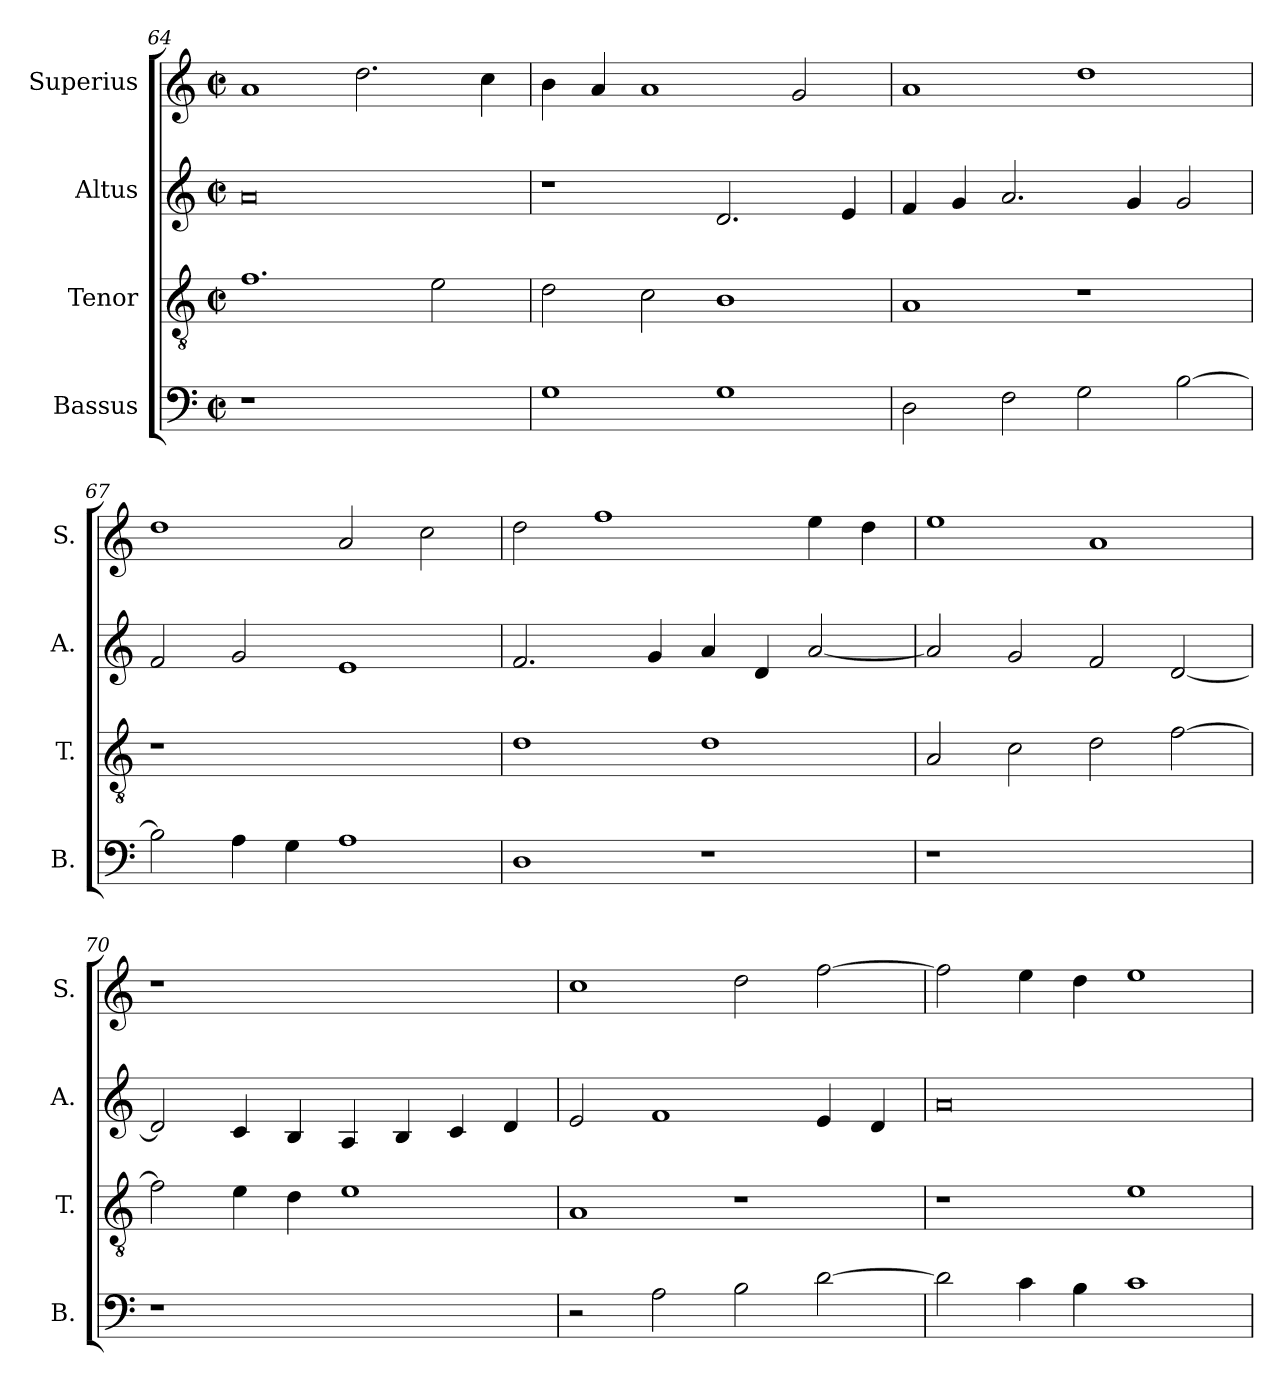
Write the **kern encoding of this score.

**kern	**kern	**kern	**kern
*part4	*part3	*part2	*part1
*staff4	*staff3	*staff2	*staff1
*I"Bassus	*I"Tenor	*I"Altus	*I"Superius
*I'B.	*I'T.	*I'A.	*I'S.
*clefF4	*clefGv2	*clefG2	*clefG2
*	*ITrd7c12	*	*
*k[]	*k[]	*k[]	*k[]
*C:	*C:	*C:	*C:
*M2/2	*M2/2	*M2/2	*M2/2
*met(c|)	*met(c|)	*met(c|)	*met(c|)
=64	=64	=64	=64
!LO:N:vis=1	!	!	!
1r	1.Fi	0ai	1ai
1ryy	.	.	2.ddi\
.	2Ei\	.	.
.	.	.	4cci\
=65	=65	=65	=65
1Gi	2Di\	1r	4bi\
.	.	.	4ai/
.	2Ci\	.	1ai
1Gi	1BBi	2.di/	.
.	.	.	2gi/
.	.	4ei/	.
=66	=66	=66	=66
2Di\	1AAi	4fi/	1ai
.	.	4gi/	.
2Fi\	.	2.ai/	.
2Gi\	1r	.	1ddi
.	.	4gi/	.
[>2Bi\	.	2gi/	.
!!LO:LB:g=z
=67	=67	=67	=67
!	!LO:N:vis=1	!	!
2Bi\]	1r	2fi/	1ddi
4Ai\	.	2gi/	.
4Gi\	.	.	.
1Ai	1ryy	1ei	2ai/
.	.	.	2cci\
=68	=68	=68	=68
1Di	1Di	2.fi/	2ddi\
.	.	.	1ffi
.	.	4gi/	.
1r	1Di	4ai/	.
.	.	4di/	.
.	.	[<2ai/	4eei\
.	.	.	4ddi\
=69	=69	=69	=69
!LO:N:vis=1	!	!	!
1r	2AAi/	2ai/]	1eei
.	2Ci\	2gi/	.
1ryy	2Di\	2fi/	1ai
.	[>2Fi\	[<2di/	.
=70	=70	=70	=70
!LO:N:vis=1	!	!	!LO:N:vis=1
1r	2Fi\]	2di/]	1r
.	4Ei\	4ci/	.
.	4Di\	4Bi/	.
1ryy	1Ei	4Ai/	1ryy
.	.	4Bi/	.
.	.	4ci/	.
.	.	4di/	.
=71	=71	=71	=71
2r	1AAi	2ei/	1cci
2Ai\	.	1fi	.
2Bi\	1r	.	2ddi\
[>2di\	.	4ei/	[>2ffi\
.	.	4di/	.
!!LO:PB:g=z
=72	=72	=72	=72
2di\]	1r	0ai	2ffi\]
4ci\	.	.	4eei\
4Bi\	.	.	4ddi\
1ci	1Ei	.	1eei
=	=	=	=
*-	*-	*-	*-
